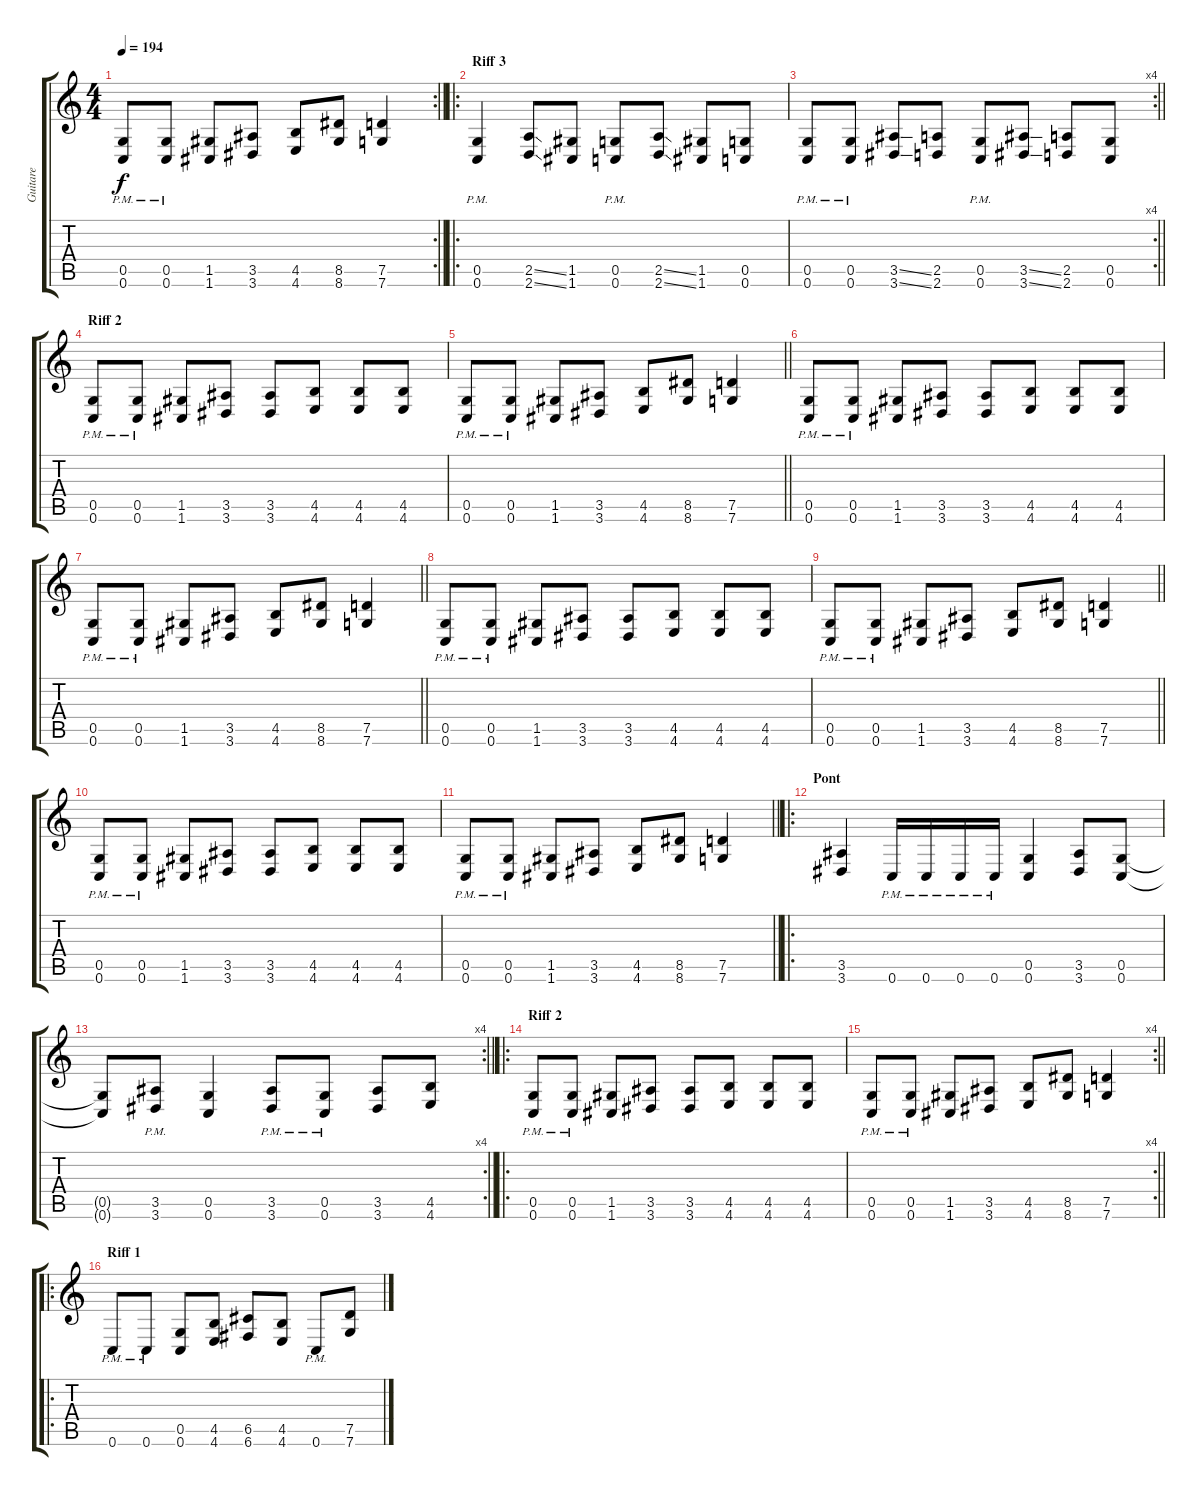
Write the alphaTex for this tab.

\track ("Guitare" "Guitare") {instrument distortionguitar}
\staff {score tabs}
\tuning (D4 A3 F3 C3 G2 C2) {hide}
\rc 2
\ts (4 4)
\tempo 194
\clef g2
\barLineRight lightlight
\ks c
(0.5{pm} 0.6{pm}).8{dy f} (0.5{pm} 0.6{pm}).8 (1.5 1.6).8 (3.5 3.6).8 (4.5 4.6).8 (8.5 8.6).8 (7.5 7.6).4 |
\ro
\section ("" "Riff 3")
(0.5{pm} 0.6).4 (2.5{ss} 2.6{ss}).8 (1.5 1.6).8 (0.5{pm} 0.6{pm}).8 (2.5{ss} 2.6{ss}).8 (1.5 1.6).8 (0.5 0.6).8 |
\rc 4
\barLineRight lightlight
(0.5{pm} 0.6{pm}).8 (0.5{pm} 0.6{pm}).8 (3.5{ss} 3.6{ss}).8 (2.5 2.6).8 (0.5{pm} 0.6{pm}).8 (3.5{ss} 3.6{ss}).8 (2.5 2.6).8 (0.5 0.6).8 |
\section ("" "Riff 2")
(0.5{pm} 0.6{pm}).8 (0.5{pm} 0.6{pm}).8 (1.5 1.6).8 (3.5 3.6).8 (3.5 3.6).8 (4.5 4.6).8 (4.5 4.6).8 (4.5 4.6).8 |
\barLineRight lightlight
(0.5{pm} 0.6{pm}).8 (0.5{pm} 0.6{pm}).8 (1.5 1.6).8 (3.5 3.6).8 (4.5 4.6).8 (8.5 8.6).8 (7.5 7.6).4 |
(0.5{pm} 0.6{pm}).8 (0.5{pm} 0.6{pm}).8 (1.5 1.6).8 (3.5 3.6).8 (3.5 3.6).8 (4.5 4.6).8 (4.5 4.6).8 (4.5 4.6).8 |
\barLineRight lightlight
(0.5{pm} 0.6{pm}).8 (0.5{pm} 0.6{pm}).8 (1.5 1.6).8 (3.5 3.6).8 (4.5 4.6).8 (8.5 8.6).8 (7.5 7.6).4 |
(0.5{pm} 0.6{pm}).8 (0.5{pm} 0.6{pm}).8 (1.5 1.6).8 (3.5 3.6).8 (3.5 3.6).8 (4.5 4.6).8 (4.5 4.6).8 (4.5 4.6).8 |
\barLineRight lightlight
(0.5{pm} 0.6{pm}).8 (0.5{pm} 0.6{pm}).8 (1.5 1.6).8 (3.5 3.6).8 (4.5 4.6).8 (8.5 8.6).8 (7.5 7.6).4 |
(0.5{pm} 0.6{pm}).8 (0.5{pm} 0.6{pm}).8 (1.5 1.6).8 (3.5 3.6).8 (3.5 3.6).8 (4.5 4.6).8 (4.5 4.6).8 (4.5 4.6).8 |
\barLineRight lightlight
(0.5{pm} 0.6{pm}).8 (0.5{pm} 0.6{pm}).8 (1.5 1.6).8 (3.5 3.6).8 (4.5 4.6).8 (8.5 8.6).8 (7.5 7.6).4 |
\ro
\section ("" "Pont")
(3.5 3.6).4 0.6{pm}.16 0.6{pm}.16 0.6{pm}.16 0.6{pm}.16 (0.5 0.6).4 (3.5 3.6).8 (0.5 0.6).8 |
\rc 4
\barLineRight lightlight
(0.5{t} 0.6{t}).8 (3.5{pm} 3.6).8 (0.5 0.6).4 (3.5{pm} 3.6{pm}).8 (0.5{pm} 0.6{pm}).8 (3.5 3.6).8 (4.5 4.6).8 |
\ro
\section ("" "Riff 2")
(0.5{pm} 0.6{pm}).8 (0.5{pm} 0.6{pm}).8 (1.5 1.6).8 (3.5 3.6).8 (3.5 3.6).8 (4.5 4.6).8 (4.5 4.6).8 (4.5 4.6).8 |
\rc 4
\barLineRight lightlight
(0.5{pm} 0.6{pm}).8 (0.5{pm} 0.6{pm}).8 (1.5 1.6).8 (3.5 3.6).8 (4.5 4.6).8 (8.5 8.6).8 (7.5 7.6).4 |
\ro
\section ("" "Riff 1")
0.6{pm}.8 0.6{pm}.8 (0.5 0.6).8 (4.5 4.6).8 (6.5 6.6).8 (4.5 4.6).8 0.6{pm}.8 (7.5 7.6).8
